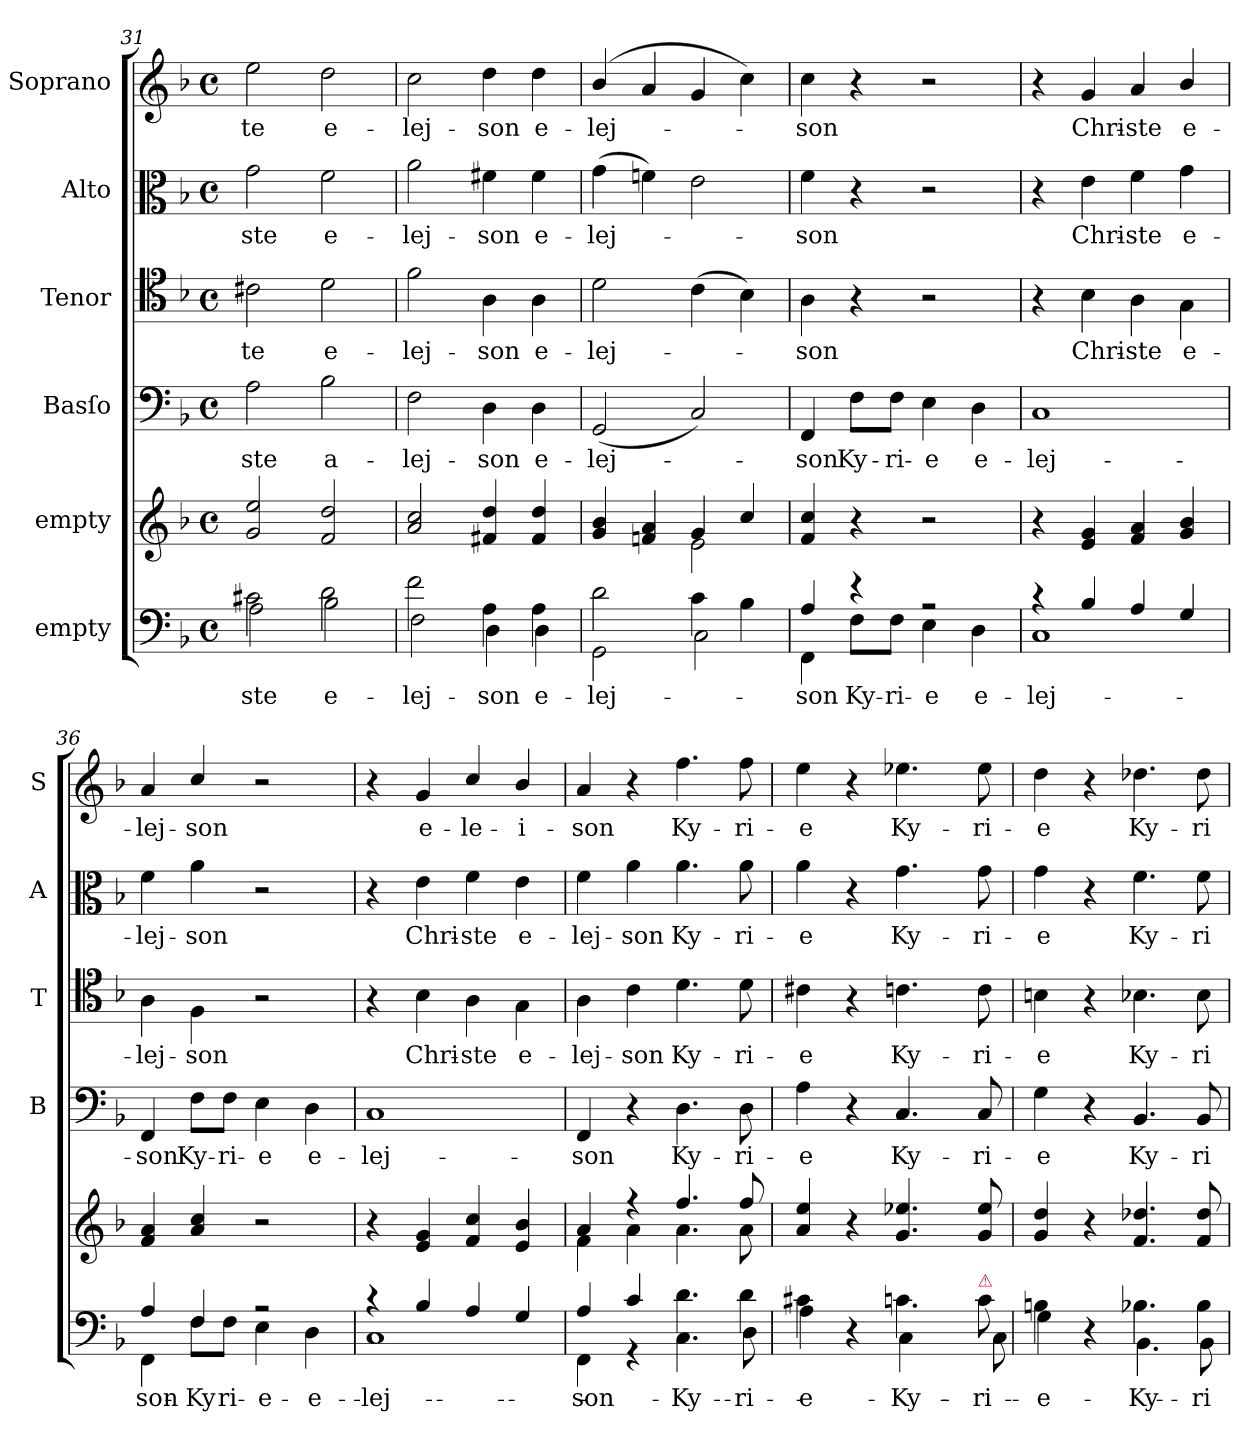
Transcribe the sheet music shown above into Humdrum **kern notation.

**kern	**text	**kern	**kern	**text	**kern	**text	**kern	**text	**kern	**text
*part6	*part6	*part5	*part4	*part4	*part3	*part3	*part2	*part2	*part1	*part1
*staff6	*staff6	*staff5	*staff4	*staff4	*staff3	*staff3	*staff2	*staff2	*staff1	*staff1
*I"empty	*	*I"empty	*I"Basſo	*	*I"Tenor	*	*I"Alto	*	*I"Soprano	*
*	*	*	*I'B	*	*I'T	*	*I'A	*	*I'S	*
*clefF4	*	*clefG2	*clefF4	*	*clefC4	*	*clefC3	*	*clefG2	*
*k[b-]	*	*k[b-]	*k[b-]	*	*k[b-]	*	*k[b-]	*	*k[b-]	*
*F:	*	*F:	*F:	*	*F:	*	*F:	*	*F:	*
*M4/4	*	*M4/4	*M4/4	*	*M4/4	*	*M4/4	*	*M4/4	*
*met(c)	*	*met(c)	*met(c)	*	*met(c)	*	*met(c)	*	*met(c)	*
=31	=31	=31	=31	=31	=31	=31	=31	=31	=31	=31
*^	*	*	*	*	*	*	*	*	*	*
2c#X\	2A\	-ste	2g/ 2ee/	2A\	-ste	2c#X\	-te	2g\	-ste	2ee\	-te
2d\	2B-\	e-	2f/ 2dd/	2B-\	a-	2d\	e-	2f\	e-	2dd\	e-
=32	=32	=32	=32	=32	=32	=32	=32	=32	=32	=32	=32
2f\	2F\	-lej-	2a/ 2cc/	2F\	-lej-	2f\	-lej-	2a\	-lej-	2cc\	-lej-
4A\	4D\	-son	4f#X/ 4dd/	4D\	-son	4A\	-son	4f#X\	-son	4dd\	-son
4A\	4D\	e-	4f#/ 4dd/	4D\	e-	4A\	e-	4f#\	e-	4dd\	e-
=33	=33	=33	=33	=33	=33	=33	=33	=33	=33	=33	=33
*	*	*	*^	*	*	*	*	*	*	*	*
2d\	2GG\	-lej-	4g/ 4b-/	2reyy	(2GG/	-lej-	2d\	-lej-	(4g\	-lej-	(4b-/	-lej-
.	.	.	4fn/ 4a/	.	.	.	.	.	4fn\)	.	4a/	.
4c\	2C\	.	4g/	2e\	2C/)	.	(4c\	.	2e\	.	4g/	.
4B-\	.	.	4cc/	.	.	.	4B-\)	.	.	.	4cc\)	.
*	*	*	*v	*v	*	*	*	*	*	*	*	*
=34	=34	=34	=34	=34	=34	=34	=34	=34	=34	=34	=34
4A/	4FF\	-son	4f/ 4cc/	4FF/	-son	4A\	-son	4f\	-son	4cc\	-son
4r	8F\L	Ky-	4r	8F\L	Ky-	4r	.	4r	.	4r	.
.	8F\J	-ri-	.	8F\J	-ri-	.	.	.	.	.	.
2r	4E\	-e	2r	4E\	-e	2r	.	2r	.	2r	.
.	4D\	e-	.	4D\	e-	.	.	.	.	.	.
=35	=35	=35	=35	=35	=35	=35	=35	=35	=35	=35	=35
4r	1C\	-lej-	4r	1C/	-lej-	4r	.	4r	.	4r	.
4B-/	.	.	4e/ 4g/	.	.	4B-\	Chri-	4e\	Chri-	4g/	Chri-
4A/	.	.	4f/ 4a/	.	.	4A\	-ste	4f\	-ste	4a/	-ste
4G/	.	.	4g/ 4b-/	.	.	4G\	e-	4g\	e-	4b-/	e-
=36	=36	=36	=36	=36	=36	=36	=36	=36	=36	=36	=36
4A/	4FF\	-son	4f/ 4a/	4FF/	-son	4A\	-lej-	4f\	-lej-	4a/	-lej-
4F/	8F\L	Ky-	4a/ 4cc/	8F\L	Ky-	4F\	-son	4a\	-son	4cc/	-son
.	8F\J	-ri-	.	8F\J	-ri-	.	.	.	.	.	.
2r	4E\	-e	2r	4E\	-e	2r	.	2r	.	2r	.
.	4D\	e-	.	4D\	e-	.	.	.	.	.	.
=37	=37	=37	=37	=37	=37	=37	=37	=37	=37	=37	=37
4r	1C\	-lej-	4r	1C/	-lej-	4r	.	4r	.	4r	.
4B-/	.	.	4e/ 4g/	.	.	4B-\	Chri-	4e\	Chri-	4g/	e-
4A/	.	.	4f/ 4cc/	.	.	4A\	-ste	4f\	-ste	4cc/	-le-
4G/	.	.	4e/ 4b-/	.	.	4G\	e-	4e\	e-	4b-/	-i-
=38	=38	=38	=38	=38	=38	=38	=38	=38	=38	=38	=38
*	*	*	*^	*	*	*	*	*	*	*	*
4A/	4FF\	-son	4a/	4f\	4FF/	-son	4A\	-lej-	4f\	-lej-	4a/	-son
4c/	4r	.	4r	4a\	4r	.	4c\	-son	4a\	-son	4r	.
4.d\	4.C\	Ky-	4.ff/	4.a\	4.D\	Ky-	4.d\	Ky-	4.a\	Ky-	4.ff\	Ky-
!LO:N:vis=4	!	!	!	!	!	!	!	!	!	!	!	!
8d\	8D\	-ri-	8ff/	8a\	8D\	-ri-	8d\	-ri-	8a\	-ri-	8ff\	-ri-
*	*	*	*v	*v	*	*	*	*	*	*	*	*
=39	=39	=39	=39	=39	=39	=39	=39	=39	=39	=39	=39
4c#X\	4A\	-e	4a/ 4ee/	4A\	-e	4c#X\	-e	4a\	-e	4ee\	-e
4r	4ryy	.	4r	4r	.	4r	.	4r	.	4r	.
4.cn\	4C\	Ky-	4.g/ 4.ee-X/	4.C/	Ky-	4.cn\	Ky-	4.g\	Ky-	4.ee-X\	Ky-
.	8ryy	.	.	.	.	.	.	.	.	.	.
!LO:TX:a:color=crimson:t=⚠	!	!	!	!	!	!	!	!	!	!	!
8c\	8C\	-ri-	8g/ 8ee-/	8C/	-ri-	8c\	-ri-	8g\	-ri-	8ee-\	-ri-
=40	=40	=40	=40	=40	=40	=40	=40	=40	=40	=40	=40
4Bn\	4G\	-e	4g/ 4dd/	4G\	-e	4Bn\	-e	4g\	-e	4dd\	-e
4r	4ryy	.	4r	4r	.	4r	.	4r	.	4r	.
4.B-X\	4.BB-\	Ky-	4.f/ 4.dd-X/	4.BB-/	Ky-	4.B-X\	Ky-	4.f\	Ky-	4.dd-X\	Ky-
!LO:N:vis=4	!	!	!	!	!	!	!	!	!	!	!
8B-\	8BB-\	-ri-	8f/ 8dd-/	8BB-/	-ri-	8B-\	-ri	8f\	-ri-	8dd-\	-ri-
*v	*v	*	*	*	*	*	*	*	*	*	*
=	=	=	=	=	=	=	=	=	=	=
*-	*-	*-	*-	*-	*-	*-	*-	*-	*-	*-
